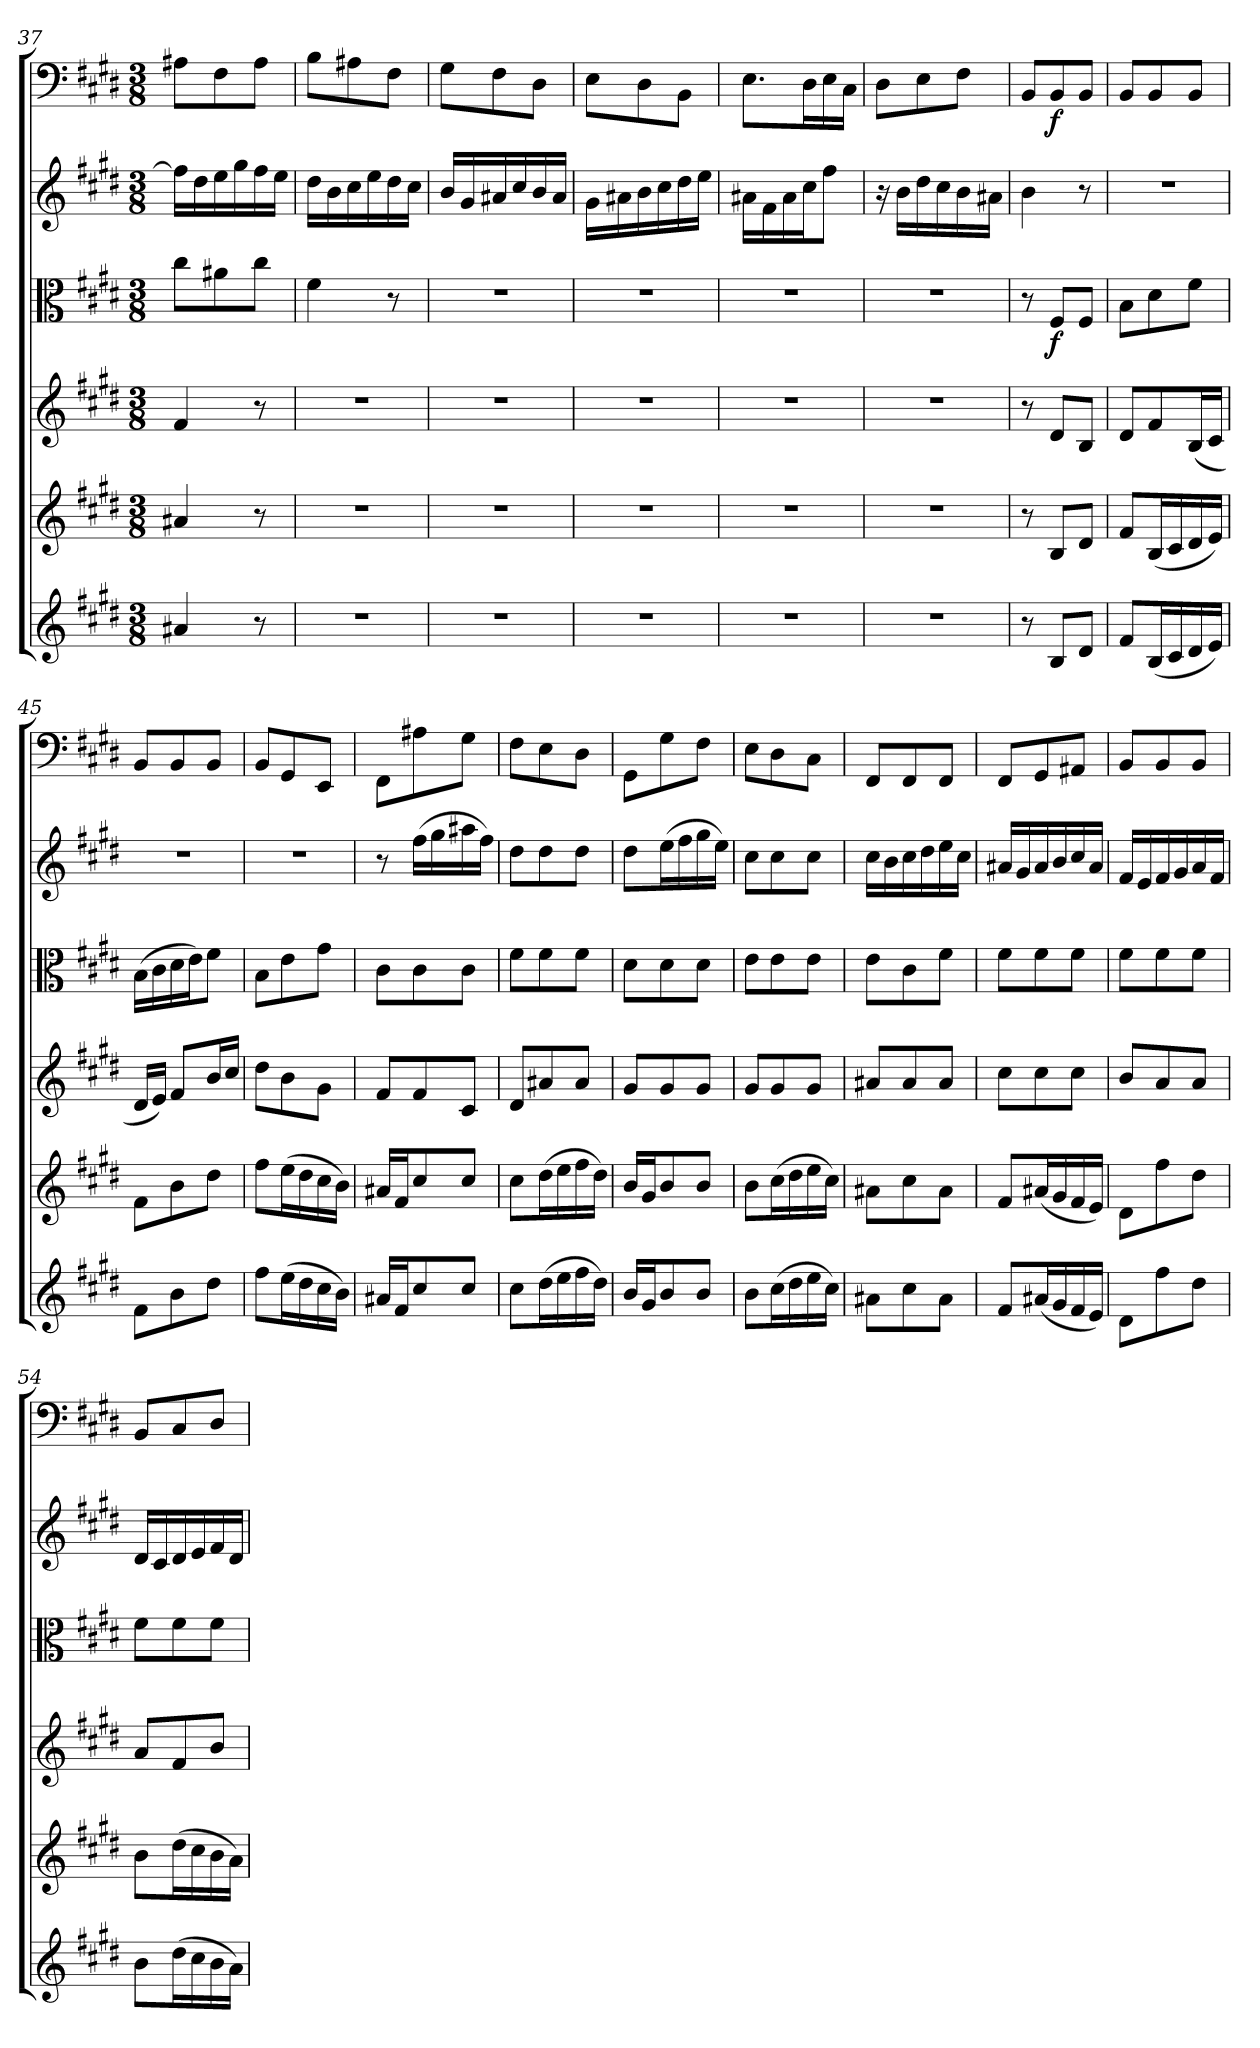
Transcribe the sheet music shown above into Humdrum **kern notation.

**kern	**kern	**kern	**kern	**dynam	**kern	**kern	**dynam
*part6	*part5	*part4	*part3	*part3	*part2	*part1	*part1
*staff6	*staff5	*staff4	*staff3	*staff3	*staff2	*staff1	*staff1
*clefG2	*clefG2	*clefG2	*clefC3	*	*clefG2	*clefF4	*
*k[f#c#g#d#]	*k[f#c#g#d#]	*k[f#c#g#d#]	*k[f#c#g#d#]	*	*k[f#c#g#d#]	*k[f#c#g#d#]	*
*E:	*E:	*E:	*E:	*	*E:	*E:	*
*M3/8	*M3/8	*M3/8	*M3/8	*	*M3/8	*M3/8	*
=37	=37	=37	=37	=37	=37	=37	=37
4a#X/	4a#X/	4f#/	8cc#\L	.	16ff#\LL]	8A#X\L	.
.	.	.	.	.	16dd#\	.	.
.	.	.	8a#X\	.	16ee\	8F#\	.
.	.	.	.	.	16gg#\	.	.
8r	8r	8r	8cc#\J	.	16ff#\	8A#\J	.
.	.	.	.	.	16ee\JJ	.	.
=38	=38	=38	=38	=38	=38	=38	=38
4.r	4.r	4.r	4f#\	.	16dd#\LL	8B\L	.
.	.	.	.	.	16b\	.	.
.	.	.	.	.	16cc#\	8A#X\	.
.	.	.	.	.	16ee\	.	.
.	.	.	8r	.	16dd#\	8F#\J	.
.	.	.	.	.	16cc#\JJ	.	.
=39	=39	=39	=39	=39	=39	=39	=39
4.r	4.r	4.r	4.r	.	16b/LL	8G#\L	.
.	.	.	.	.	16g#/	.	.
.	.	.	.	.	16a#X/	8F#\	.
.	.	.	.	.	16cc#/	.	.
.	.	.	.	.	16b/	8D#\J	.
.	.	.	.	.	16a#/JJ	.	.
=40	=40	=40	=40	=40	=40	=40	=40
4.r	4.r	4.r	4.r	.	16g#\LL	8E\L	.
.	.	.	.	.	16a#X\	.	.
.	.	.	.	.	16b\	8D#\	.
.	.	.	.	.	16cc#\	.	.
.	.	.	.	.	16dd#\	8BB\J	.
.	.	.	.	.	16ee\JJ	.	.
=41	=41	=41	=41	=41	=41	=41	=41
4.r	4.r	4.r	4.r	.	16a#X\LL	8.E\L	.
.	.	.	.	.	16f#\	.	.
.	.	.	.	.	16a#\	.	.
.	.	.	.	.	16cc#\J	16D#\L	.
.	.	.	.	.	8ff#\J	16E\	.
.	.	.	.	.	.	16C#\JJ	.
=42	=42	=42	=42	=42	=42	=42	=42
4.r	4.r	4.r	4.r	.	16r	8D#\L	.
.	.	.	.	.	16b\LL	.	.
.	.	.	.	.	16dd#\	8E\	.
.	.	.	.	.	16cc#\	.	.
.	.	.	.	.	16b\	8F#\J	.
.	.	.	.	.	16a#X\JJ	.	.
=43	=43	=43	=43	=43	=43	=43	=43
8r	8r	8r	8r	.	4b\	8BB/L	.
8B/L	8B/L	8d#/L	8F#/L	f	.	8BB/	f
8d#/J	8d#/J	8B/J	8F#/J	.	8r	8BB/J	.
=44	=44	=44	=44	=44	=44	=44	=44
8f#/L	8f#/L	8d#/L	8B\L	.	4.r	8BB/L	.
(16B/L	(16B/L	8f#/	8d#\	.	.	8BB/	.
16c#/	16c#/	.	.	.	.	.	.
16d#/	16d#/	(16B/L	8f#\J	.	.	8BB/J	.
16e/JJ)	16e/JJ)	16c#/JJ	.	.	.	.	.
=45	=45	=45	=45	=45	=45	=45	=45
8f#\L	8f#\L	16d#/LL	(16B\LL	.	4.r	8BB/L	.
.	.	16e/JJ)	16c#\	.	.	.	.
8b\	8b\	8f#/L	16d#\	.	.	8BB/	.
.	.	.	16e\J)	.	.	.	.
8dd#\J	8dd#\J	16b/L	8f#\J	.	.	8BB/J	.
.	.	16cc#/JJ	.	.	.	.	.
=46	=46	=46	=46	=46	=46	=46	=46
8ff#\L	8ff#\L	8dd#\L	8B\L	.	4.r	8BB/L	.
(16ee\L	(16ee\L	8b\	8e\	.	.	8GG#/	.
16dd#\	16dd#\	.	.	.	.	.	.
16cc#\	16cc#\	8g#\J	8g#\J	.	.	8EE/J	.
16b\JJ)	16b\JJ)	.	.	.	.	.	.
=47	=47	=47	=47	=47	=47	=47	=47
16a#X/LL	16a#X/LL	8f#/L	8c#\L	.	8r	8FF#\L	.
16f#/J	16f#/J	.	.	.	.	.	.
8cc#/	8cc#/	8f#/	8c#\	.	(16ff#\LL	8A#X\	.
.	.	.	.	.	16gg#\	.	.
8cc#/J	8cc#/J	8c#/J	8c#\J	.	16aa#X\	8G#\J	.
.	.	.	.	.	16ff#\JJ)	.	.
=48	=48	=48	=48	=48	=48	=48	=48
8cc#\L	8cc#\L	8d#/L	8f#\L	.	8dd#\L	8F#\L	.
(16dd#\L	(16dd#\L	8a#X/	8f#\	.	8dd#\	8E\	.
16ee\	16ee\	.	.	.	.	.	.
16ff#\	16ff#\	8a#/J	8f#\J	.	8dd#\J	8D#\J	.
16dd#\JJ)	16dd#\JJ)	.	.	.	.	.	.
=49	=49	=49	=49	=49	=49	=49	=49
16b/LL	16b/LL	8g#/L	8d#\L	.	8dd#\L	8GG#\L	.
16g#/J	16g#/J	.	.	.	.	.	.
8b/	8b/	8g#/	8d#\	.	(16ee\L	8G#\	.
.	.	.	.	.	16ff#\	.	.
8b/J	8b/J	8g#/J	8d#\J	.	16gg#\	8F#\J	.
.	.	.	.	.	16ee\JJ)	.	.
=50	=50	=50	=50	=50	=50	=50	=50
8b\L	8b\L	8g#/L	8e\L	.	8cc#\L	8E\L	.
(16cc#\L	(16cc#\L	8g#/	8e\	.	8cc#\	8D#\	.
16dd#\	16dd#\	.	.	.	.	.	.
16ee\	16ee\	8g#/J	8e\J	.	8cc#\J	8C#\J	.
16cc#\JJ)	16cc#\JJ)	.	.	.	.	.	.
=51	=51	=51	=51	=51	=51	=51	=51
8a#X\L	8a#X\L	8a#X/L	8e\L	.	16cc#\LL	8FF#/L	.
.	.	.	.	.	16b\	.	.
8cc#\	8cc#\	8a#/	8c#\	.	16cc#\	8FF#/	.
.	.	.	.	.	16dd#\	.	.
8a#\J	8a#\J	8a#/J	8f#\J	.	16ee\	8FF#/J	.
.	.	.	.	.	16cc#\JJ	.	.
=52	=52	=52	=52	=52	=52	=52	=52
8f#/L	8f#/L	8cc#\L	8f#\L	.	16a#X/LL	8FF#/L	.
.	.	.	.	.	16g#/	.	.
(16a#X/L	(16a#X/L	8cc#\	8f#\	.	16a#/	8GG#/	.
16g#/	16g#/	.	.	.	16b/	.	.
16f#/	16f#/	8cc#\J	8f#\J	.	16cc#/	8AA#X/J	.
16e/JJ)	16e/JJ)	.	.	.	16a#/JJ	.	.
=53	=53	=53	=53	=53	=53	=53	=53
8d#\L	8d#\L	8b/L	8f#\L	.	16f#/LL	8BB/L	.
.	.	.	.	.	16e/	.	.
8ff#\	8ff#\	8a/	8f#\	.	16f#/	8BB/	.
.	.	.	.	.	16g#/	.	.
8dd#\J	8dd#\J	8a/J	8f#\J	.	16a/	8BB/J	.
.	.	.	.	.	16f#/JJ	.	.
=54	=54	=54	=54	=54	=54	=54	=54
8b\L	8b\L	8a/L	8f#\L	.	16d#/LL	8BB/L	.
.	.	.	.	.	16c#/	.	.
(16dd#\L	(16dd#\L	8f#/	8f#\	.	16d#/	8C#/	.
16cc#\	16cc#\	.	.	.	16e/	.	.
16b\	16b\	8b/J	8f#\J	.	16f#/	8D#/J	.
16a\JJ)	16a\JJ)	.	.	.	16d#/JJ	.	.
=	=	=	=	=	=	=	=
*-	*-	*-	*-	*-	*-	*-	*-
